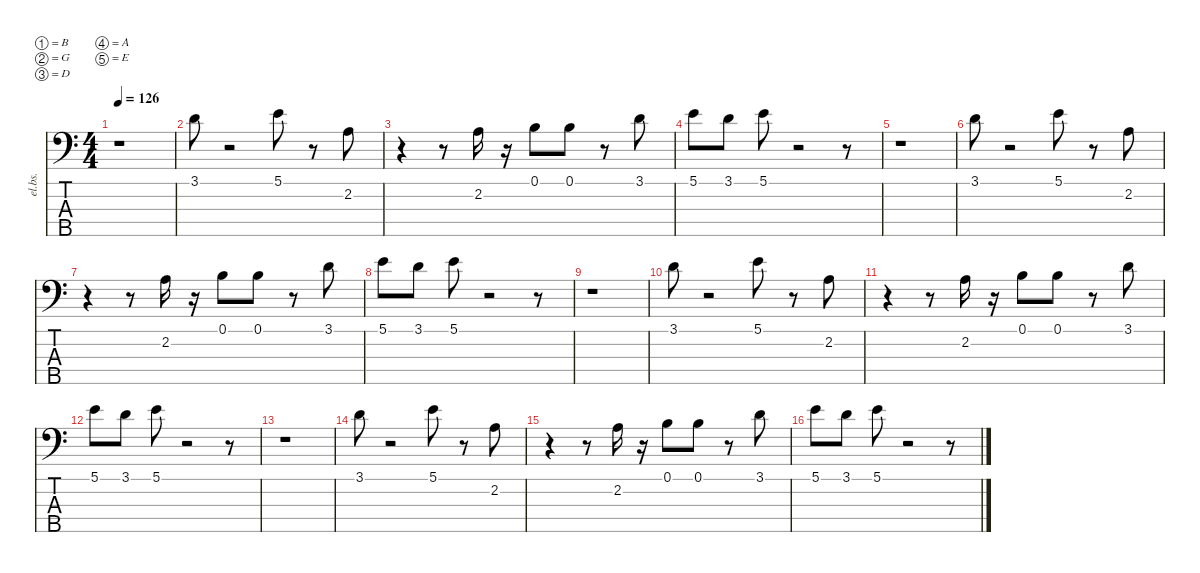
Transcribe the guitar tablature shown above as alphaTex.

\defaultSystemsLayout 4
\hideDynamics
\bracketExtendMode nobrackets
\otherSystemsTrackNameOrientation horizontal
\track ("Bass" "el.bs.") {instrument electricbassfinger}
\staff {score tabs}
\tuning (B2 G2 D2 A1 E1)
\ts (4 4)
\tempo 126
\clef f4
\ks c
r.1{dy f beam Down} |
3.1.8{beam Down} r.2{beam Down} 5.1.8{beam Down} r.8{beam Down} 2.2.8{beam Down} |
r.4{beam Down} r.8{beam Down} 2.2.16{beam Down} r.16{beam Down} 0.1.8{beam Down} 0.1.8{beam Down} r.8{beam Down} 3.1.8{beam Down} |
5.1.8{beam Down} 3.1.8{beam Down} 5.1.8{beam Down} r.2{beam Down} r.8{beam Down} |
r.1{beam Down} |
3.1.8{beam Down} r.2{beam Down} 5.1.8{beam Down} r.8{beam Down} 2.2.8{beam Down} |
r.4{beam Down} r.8{beam Down} 2.2.16{beam Down} r.16{beam Down} 0.1.8{beam Down} 0.1.8{beam Down} r.8{beam Down} 3.1.8{beam Down} |
5.1.8{beam Down} 3.1.8{beam Down} 5.1.8{beam Down} r.2{beam Down} r.8{beam Down} |
r.1{beam Down} |
3.1.8{beam Down} r.2{beam Down} 5.1.8{beam Down} r.8{beam Down} 2.2.8{beam Down} |
r.4{beam Down} r.8{beam Down} 2.2.16{beam Down} r.16{beam Down} 0.1.8{beam Down} 0.1.8{beam Down} r.8{beam Down} 3.1.8{beam Down} |
5.1.8{beam Down} 3.1.8{beam Down} 5.1.8{beam Down} r.2{beam Down} r.8{beam Down} |
r.1{beam Down} |
3.1.8{beam Down} r.2{beam Down} 5.1.8{beam Down} r.8{beam Down} 2.2.8{beam Down} |
r.4{beam Down} r.8{beam Down} 2.2.16{beam Down} r.16{beam Down} 0.1.8{beam Down} 0.1.8{beam Down} r.8{beam Down} 3.1.8{beam Down} |
5.1.8{beam Down} 3.1.8{beam Down} 5.1.8{beam Down} r.2{beam Down} r.8{beam Down}
